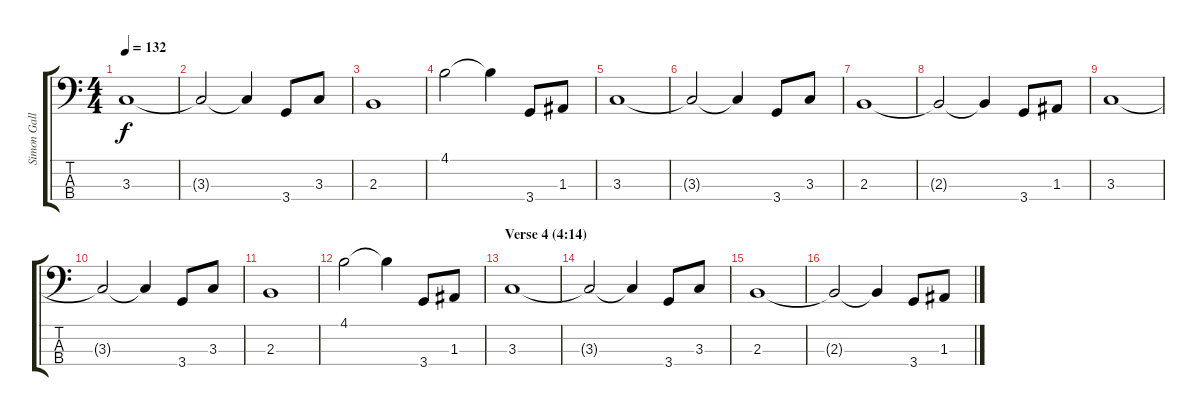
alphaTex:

\track ("Simon Gallup (bass)" "Simon Gall") {instrument electricbasspick}
\staff {score tabs}
\tuning (G2 D2 A1 E1) {hide}
\ts (4 4)
\tempo 132
\clef f4
\ks c
3.3.1{dy f} |
3.3{t}.2 3.3{t}.4 3.4.8 3.3.8 |
2.3.1 |
4.1.2 4.1{t}.4 3.4.8 1.3.8 |
3.3.1 |
3.3{t}.2 3.3{t}.4 3.4.8 3.3.8 |
2.3.1 |
2.3{t}.2 2.3{t}.4 3.4.8 1.3.8 |
3.3.1 |
3.3{t}.2 3.3{t}.4 3.4.8 3.3.8 |
2.3.1 |
4.1.2 4.1{t}.4 3.4.8 1.3.8 |
\section ("" "Verse 4 (4:14)")
3.3.1 |
3.3{t}.2 3.3{t}.4 3.4.8 3.3.8 |
2.3.1 |
2.3{t}.2 2.3{t}.4 3.4.8 1.3.8
